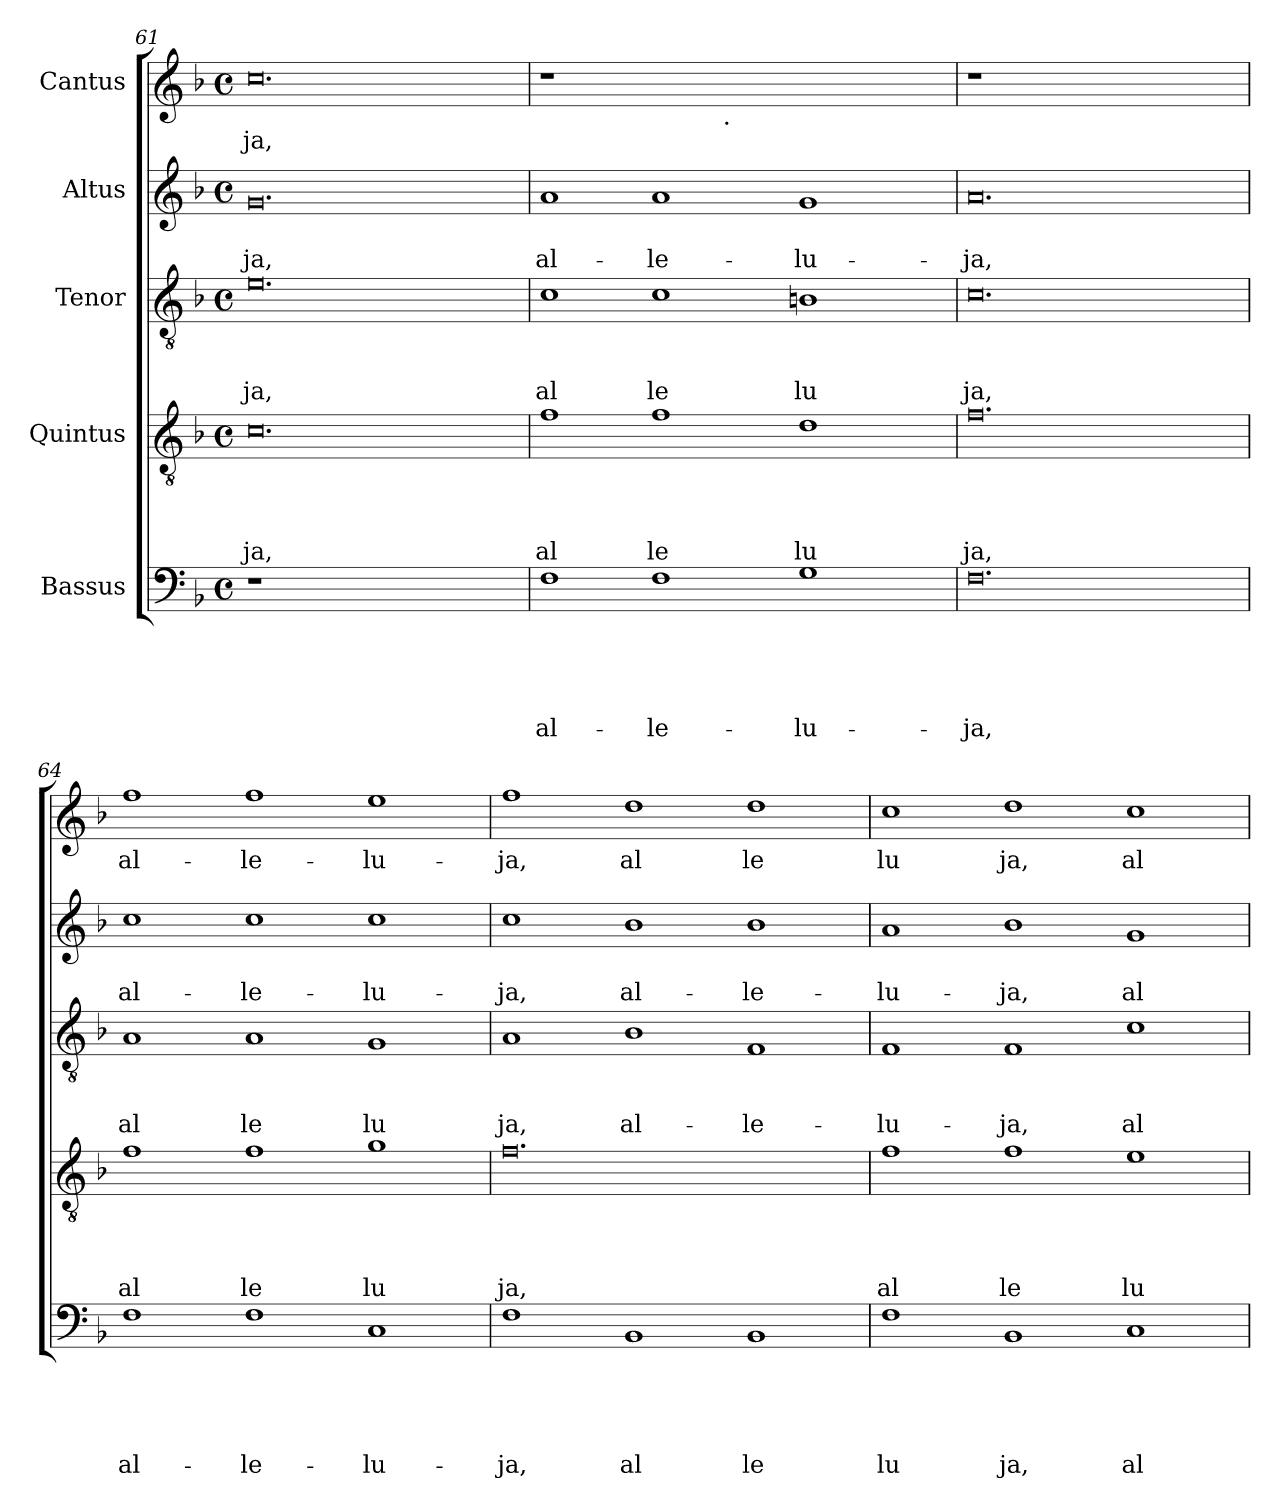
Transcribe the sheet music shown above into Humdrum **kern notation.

**kern	**text	**text	**text	**text	**text	**kern	**text	**text	**text	**text	**kern	**text	**text	**text	**kern	**text	**text	**kern	**text
*part5	*part5	*part5	*part5	*part5	*part5	*part4	*part4	*part4	*part4	*part4	*part3	*part3	*part3	*part3	*part2	*part2	*part2	*part1	*part1
*staff5	*staff5	*staff5	*staff5	*staff5	*staff5	*staff4	*staff4	*staff4	*staff4	*staff4	*staff3	*staff3	*staff3	*staff3	*staff2	*staff2	*staff2	*staff1	*staff1
*I"Bassus	*	*	*	*	*	*I"Quintus	*	*	*	*	*I"Tenor	*	*	*	*I"Altus	*	*	*I"Cantus	*
*clefF4	*	*	*	*	*	*clefGv2	*	*	*	*	*clefGv2	*	*	*	*clefG2	*	*	*clefG2	*
*k[b-]	*	*	*	*	*	*k[b-]	*	*	*	*	*k[b-]	*	*	*	*k[b-]	*	*	*k[b-]	*
*F:	*	*	*	*	*	*F:	*	*	*	*	*F:	*	*	*	*F:	*	*	*F:	*
*M4/4	*	*	*	*	*	*M4/4	*	*	*	*	*M4/4	*	*	*	*M4/4	*	*	*M4/4	*
*met(c)	*	*	*	*	*	*met(c)	*	*	*	*	*met(c)	*	*	*	*met(c)	*	*	*met(c)	*
=61	=61	=61	=61	=61	=61	=61	=61	=61	=61	=61	=61	=61	=61	=61	=61	=61	=61	=61	=61
!	!	!	!	!	!	!	!	!	!	!LO:LY:b	!	!	!	!LO:LY:b	!	!	!LO:LY:b	!	!LO:LY:b
1r	.	.	.	.	.	0.c	.	.	.	ja,	0.e	.	.	ja,	0.g	.	-ja,	0.cc	-ja,
0ryy	.	.	.	.	.	.	.	.	.	.	.	.	.	.	.	.	.	.	.
=62	=62	=62	=62	=62	=62	=62	=62	=62	=62	=62	=62	=62	=62	=62	=62	=62	=62	=62	=62
!	!	!	!	!	!LO:LY:b	!	!	!	!	!LO:LY:b	!	!	!	!LO:LY:b	!	!	!LO:LY:b	!	!
1F	.	.	.	.	al-	1f	.	.	.	al	1c	.	.	al	1a	.	al-	1r	.
!	!	!	!	!	!LO:LY:b	!	!	!	!	!LO:LY:b	!	!	!	!LO:LY:b	!	!	!LO:LY:b	!	!
1F	.	.	.	.	-le-	1f	.	.	.	le	1c	.	.	le	1a	.	-le-	4...ryy	.
!	!	!	!	!	!	!	!	!	!	!	!	!	!	!	!	!	!	!LO:TX:b:t=.	!
.	.	.	.	.	.	.	.	.	.	.	.	.	.	.	.	.	.	1ryy	.
!	!	!	!	!	!LO:LY:b	!	!	!	!	!LO:LY:b	!	!	!	!LO:LY:b	!	!	!LO:LY:b	!	!
1G	.	.	.	.	-lu-	1d	.	.	.	lu	1Bn	.	.	lu	1g	.	-lu-	.	.
.	.	.	.	.	.	.	.	.	.	.	.	.	.	.	.	.	.	2ryy	.
.	.	.	.	.	.	.	.	.	.	.	.	.	.	.	.	.	.	32ryy	.
=63	=63	=63	=63	=63	=63	=63	=63	=63	=63	=63	=63	=63	=63	=63	=63	=63	=63	=63	=63
!	!	!	!	!	!LO:LY:b	!	!	!	!	!LO:LY:b	!	!	!	!LO:LY:b	!	!	!LO:LY:b	!	!
0.F	.	.	.	.	-ja,	0.f	.	.	.	ja,	0.c	.	.	ja,	0.a	.	-ja,	1r	.
.	.	.	.	.	.	.	.	.	.	.	.	.	.	.	.	.	.	0ryy	.
=64	=64	=64	=64	=64	=64	=64	=64	=64	=64	=64	=64	=64	=64	=64	=64	=64	=64	=64	=64
!	!	!	!	!	!LO:LY:b	!	!	!	!	!LO:LY:b	!	!	!	!LO:LY:b	!	!	!LO:LY:b	!	!LO:LY:b
1F	.	.	.	.	al-	1f	.	.	.	al	1A	.	.	al	1cc	.	al-	1ff	al-
!	!	!	!	!	!LO:LY:b	!	!	!	!	!LO:LY:b	!	!	!	!LO:LY:b	!	!	!LO:LY:b	!	!LO:LY:b
1F	.	.	.	.	-le-	1f	.	.	.	le	1A	.	.	le	1cc	.	-le-	1ff	-le-
!	!	!	!	!	!LO:LY:b	!	!	!	!	!LO:LY:b	!	!	!	!LO:LY:b	!	!	!LO:LY:b	!	!LO:LY:b
1C	.	.	.	.	-lu-	1g	.	.	.	lu	1G	.	.	lu	1cc	.	-lu-	1ee	-lu-
!!LO:LB:g=z
=65	=65	=65	=65	=65	=65	=65	=65	=65	=65	=65	=65	=65	=65	=65	=65	=65	=65	=65	=65
!	!	!	!	!	!LO:LY:b	!	!	!	!	!LO:LY:b	!	!	!	!LO:LY:b	!	!	!LO:LY:b	!	!LO:LY:b
1F	.	.	.	.	-ja,	0.f	.	.	.	ja,	1A	.	.	ja,	1cc	.	-ja,	1ff	-ja,
!	!	!	!	!	!LO:LY:b	!	!	!	!	!	!	!	!	!LO:LY:b	!	!	!LO:LY:b	!	!LO:LY:b
1BB-	.	.	.	.	al	.	.	.	.	.	1B-	.	.	al-	1b-	.	al-	1dd	al
!	!	!	!	!	!LO:LY:b	!	!	!	!	!	!	!	!	!LO:LY:b	!	!	!LO:LY:b	!	!LO:LY:b
1BB-	.	.	.	.	le	.	.	.	.	.	1F	.	.	-le-	1b-	.	-le-	1dd	le
=66	=66	=66	=66	=66	=66	=66	=66	=66	=66	=66	=66	=66	=66	=66	=66	=66	=66	=66	=66
!	!	!	!	!	!LO:LY:b	!	!	!	!	!LO:LY:b	!	!	!	!LO:LY:b	!	!	!LO:LY:b	!	!LO:LY:b
1F	.	.	.	.	lu	1f	.	.	.	al	1F	.	.	-lu-	1a	.	-lu-	1cc	lu
!	!	!	!	!	!LO:LY:b	!	!	!	!	!LO:LY:b	!	!	!	!LO:LY:b	!	!	!LO:LY:b	!	!LO:LY:b
1BB-	.	.	.	.	ja,	1f	.	.	.	le	1F	.	.	-ja,	1b-	.	-ja,	1dd	ja,
!	!	!	!	!	!LO:LY:b	!	!	!	!	!LO:LY:b	!	!	!	!LO:LY:b	!	!	!LO:LY:b	!	!LO:LY:b
1C	.	.	.	.	al	1e	.	.	.	lu	1c	.	.	al-	1g	.	al-	1cc	al
=	=	=	=	=	=	=	=	=	=	=	=	=	=	=	=	=	=	=	=
*-	*-	*-	*-	*-	*-	*-	*-	*-	*-	*-	*-	*-	*-	*-	*-	*-	*-	*-	*-
